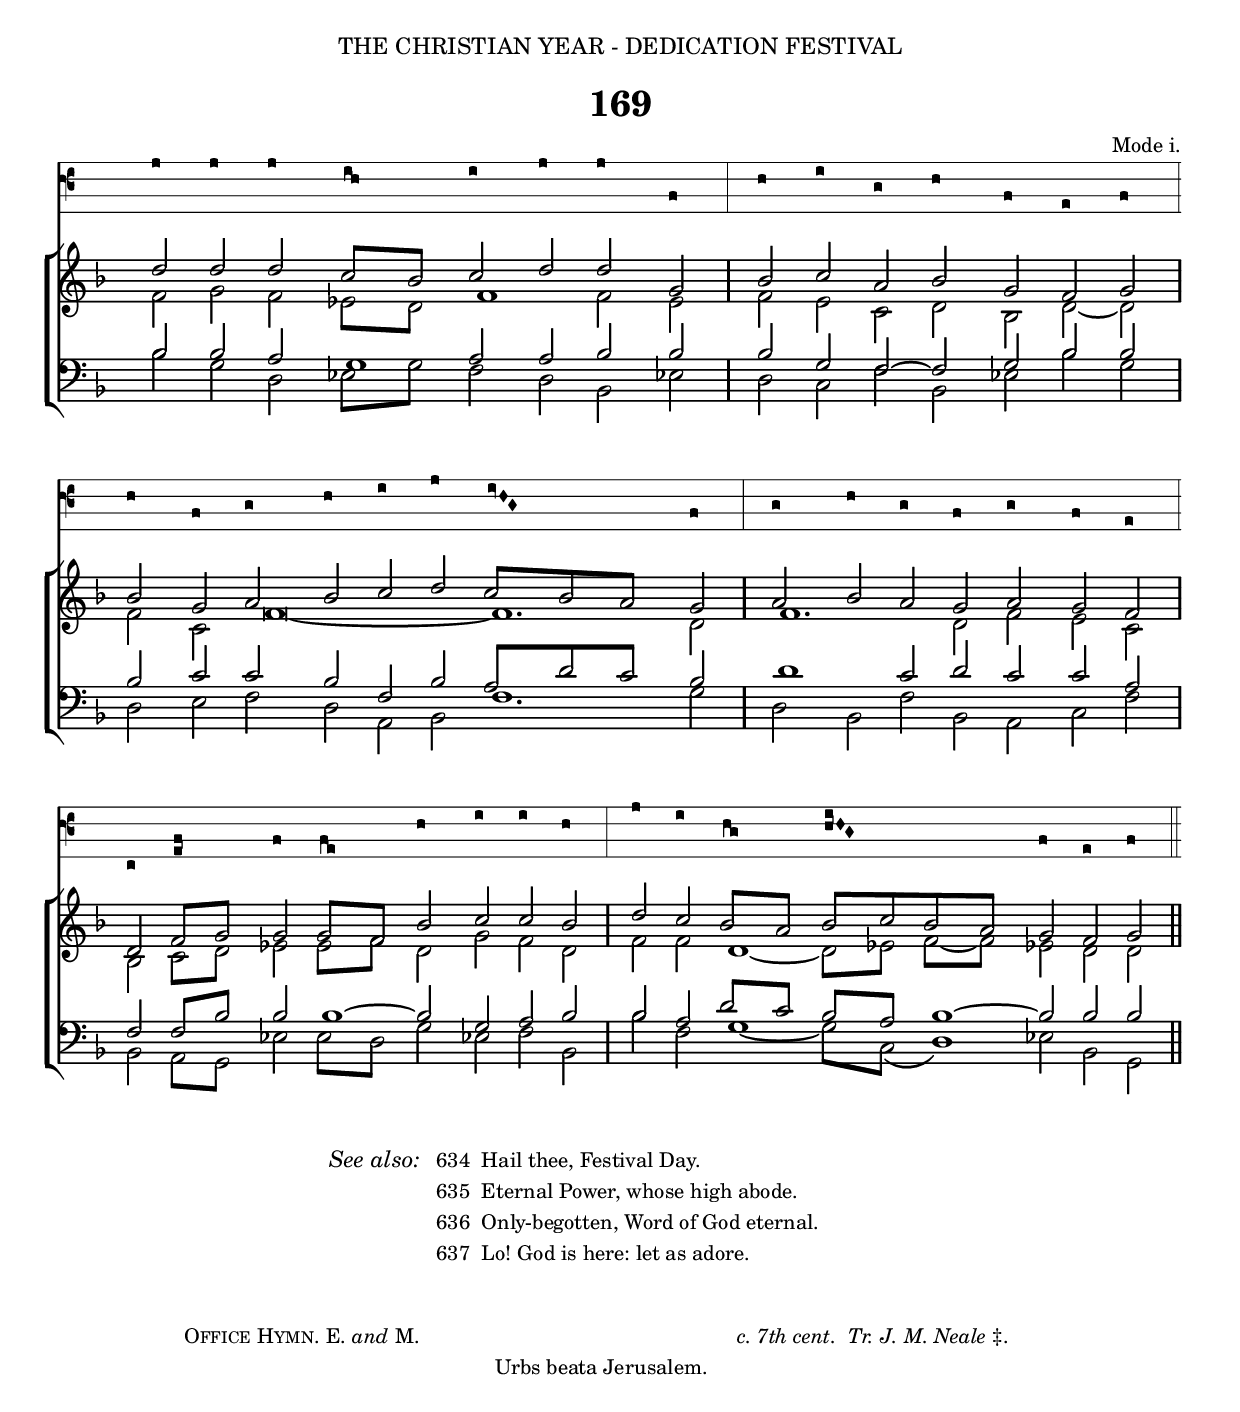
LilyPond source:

%%% 270.png
%%% Hymn 169  Blessèd City, heavenly Salem
%%% Version 1


\version "2.10"

\include "gregorian-init.ly"

\header {
  dedication = \markup { \center-align {  "THE CHRISTIAN YEAR - DEDICATION FESTIVAL"
		\hspace #0.1 }}	

  title = "169"
  
  arranger = \markup { \small { "Mode i." }}
  
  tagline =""
}

%%%%%%%%%%%%%%%% Macros

%% macro settings for stemless long note which is 2x duration of regular white note    
ln = {\once \override NoteHead #'duration-log = #0 
           \once \override Stem #'stencil = ##f
           \once \override NoteColumn #'force-hshift = #0.4 }


%% settings to generate the double longnotes (breves)

brevenote = { \once \override NoteHead #'duration-log = #-1  
                \once \override NoteColumn #'force-hshift = #0.8 }
	   		
%%% suprresses printing of accidental
noacci = \once \override Accidental #'transparent = ##t


%%%%%%%%%%%%% End of Macro Definitions		
		
%%% plainsong voice

plainsong = \context VaticanaVoice  {  \relative c { 
	\clef "vaticana-fa2"
	\set fontSize = #3
        \key c \major 
  a'8 a a \[ g \flexa f \] g a a d, \bar "|" f g e f d c d \bar "|" \break
  f d e f g a \[ \virga g \inclinatum f \inclinatum e \] d \bar "|" e f e d e d c \bar "|" \break
  a \[ c \pes d \] d \[ d \flexa c \] f g g f \bar "|" a g \[ f \flexa e \] \[ f \pes g \inclinatum f \inclinatum e \] d c d \bar "||"
}} 
  
%%% SATB voices

global = {
  \key f \major 
  \set Staff.midiInstrument = "church organ"
}

amenglobal = {
  \key bes \major 
  \set Staff.midiInstrument = "church organ"
}

soprano = \relative c' {
	\autoBeamOff
  d'8 d d c[ bes] c d d g, \bar "|" bes c a bes g f g \bar "|" \break
  bes g a bes c d c[ bes a] g \bar "|" a bes a g a g f \bar "|" \break
  d f[ g] g g[ f] bes c c bes \bar "|" d c bes[ a] bes[ c bes a] g f g \bar "||" 
}


alto = \relative c' {
	\autoBeamOff
  f8 g f ees[ d] \ln f4 f8 ees \bar "|" f ees c d bes d ~ d \bar "|"
  f c \brevenote f\breve *1/4 ~ \ln f4. d8 \bar "|" \ln f4. d8 f \noacci e c \bar "|"
  bes c[ d] ees! ees[ f] d g f d \bar "|" f f \ln d4 ~ d8[ ees!] f~[ f] ees! d d \bar "||"
}


tenor = \relative c { \clef bass
	\autoBeamOff
  bes'8 bes a \ln g4 a8 a bes bes \bar "|" bes g f ~ f g bes bes \bar "|"
  bes c c bes f bes a[ d c] bes \bar "|" \ln d4 c8 d c c a \bar "|"
  f f[ bes] bes \ln bes4 ~ bes8 g a bes \bar "|" bes a d[ c] bes[ a] \ln bes4 ~ bes8 bes bes \bar "||"
}

bass = \relative c { \clef bass
	\autoBeamOff
  bes'8 g d ees[ g] f d bes ees! \bar "|" d c f bes, ees! bes' g \bar "|"
  d \noacci e f d a bes \ln f'4. g8 \bar "|" d bes f' bes, a c f \bar "|"
  bes, a[ g] ees' ees[ d] g ees! f bes, \bar "|" bes' f \ln g4 ~ g8[ c,]( \ln d4) ees!8 bes g \bar "||"
}


#(ly:set-option 'point-and-click #f)

\book {

\paper {
 #(set-paper-size "a4")
%% annotate-spacing = ##t
 print-page-number = ##f
 ragged-last-bottom = ##t
 ragged-bottom = ##t
}

\score {	
  <<
  \new VaticanaStaff {\plainsong }
  \new ChoirStaff <<
   \new Staff = "upper" <<
      \context Voice = sopranos {\voiceOne \global \soprano }
      \context Voice = altos {\voiceTwo \global \alto }
                      >> 
   \new Staff = "lower" <<
      \context Voice = tenors {\voiceOne \global \tenor }
      \context Voice = bass {\voiceTwo \global \bass }
	             >> 
		 >>  
  >>

\layout {
	
  ragged-right = ##f
  ragged-last = ##f
  \context { \Score timing = ##f }
  \context { \Score \override TimeSignature #'transparent = ##t }
  \context { \Score \remove "Mark_engraver" }
  \context { \Staff \consists "Mark_engraver" }
  
  % *** Needed to produce beamed minims - which are quavers in disguise
  \context { \Staff \override NoteHead #'duration-log = #1 }
  \context { \Staff \override Stem #'flag-style = #'no-flag }
  
  \context { \VaticanaStaff
           % *** Increases distance between lines of staff  
           \override StaffSymbol #'staff-space = #1.6            
           % *** Changes staff to black instead of default red
           \revert StaffSymbol #'color
           % *** Makes clef bigger       
           \override Clef #'font-size = #3
           % *** Would make ledger lines black, if there were any
           \revert LedgerLineSpanner #'color
           % *** Makes terminal barline visible 
           \override BarLine #'transparent = ##f 
  	   % *** Remove custos
	   \remove Custos_engraver
	   % needed for certain tweaks
	   \consists "Mark_engraver"
           }
     }
} %%% score bracket 

%%% A separate score block to generate the midi minus the plainsong voice
%%% Since minims are quavers in disguise, tempo has to be set accordingly, tempo set to 2=80

\score {	
  \new ChoirStaff <<
   \new Staff = "upper" <<
      \context Voice = sopranos {\voiceOne \global \soprano }
      \context Voice = altos {\voiceTwo \global \alto }
                      >> 
   \new Staff = "lower" <<
      \context Voice = tenors {\voiceOne \global \tenor }
      \context Voice = bass {\voiceTwo \global \bass }
	             >> 
		 >>  

\midi { 
  \context { \Score tempoWholesPerMinute = #(ly:make-moment 80 8) }
       } 
}


\markup {  \line { \hspace #26 \italic "See also:" \hspace #1 \small {\column { "634  Hail thee, Festival Day."
	            					        "635  Eternal Power, whose high abode."
		     						"636  Only-begotten, Word of God eternal."
								"637  Lo! God is here: let as adore." }}}}


%%fake score block to occupy space and force a pagebreak.  Can't think of a better way of doing this.
\score{
	{s4 }
\header { breakbefore = ##f piece = ##f opus = ##f tagline = ##f }
\layout{	
	\context { \Staff
		\remove Time_signature_engraver
		\remove Key_engraver
		\remove Clef_engraver
		\remove Staff_symbol_engraver
}}}


%%% Lyric Titles


%%% Lyric titles and attributions

\markup { \hspace #12 \small {  \column { \line {\smallCaps  "Office Hymn."  "E." \italic "and" "M."  \hspace #30 \italic "c. 7th cent.  Tr. J. M. Neale" "‡." }    
					 \line { \hspace #30 "Urbs beata Jerusalem." }
}}}


%%% Lyrics

\markup { \hspace #32 %%add space as necc. to center the column
          \column { %% super column of everything
	              \column { %%verse 1 is a column of 2 lines  
	                  \line { \hspace #2.2 \column { \lower #2.4 \fontsize #8 "B" }   %%Drop Cap goes here
				  \hspace #-1.0    %% adjust this if other letters are too far from Drop Cap
				  \column  { \raise #0.0 "LESSÈD City, heavenly Salem,"
			                                 "  Active and watchful, stand we all before thee;" } }     
	                  \line {  \hspace #2.5  %%adjust hspace until this line left edge is flush with Drop Cap
				   \lower  #1.56  %%adjust this until the line spacing looks right
				   \column {   
					   "Who, of living stones upbuilded,"
					   "    Art the joy of heaven above,"
					   "And, with Angel cohorts circled,"
					   "    As a bride to earth dost move!"
					   "          " %%% adds space between verses
			  		}} 
			         } %%% finish verse 1 
           		\line { "2  "
			   \column {	     
				   "From celestial realms descending,"
				   "    Bridal glory round her shed,"
				   "To his presence, decked with jewels,"
				   "    By her Lord shall she be led:"
				   "All her streets, and all her bulwarks,"
				   "    Of pure gold are fashionèd."
				   "                " %%% adds vertical spacing between verses
			}}
			   \line { "3  "
			   \column {	     
				   "Bright with pearls her portals glitter,"
				   "    They are open evermore;"
				   "And, by virtue of his merits,"
				   "    Thither faithful souls may soar,"
				   "Who for Christ's dear name in this world"
				   "    Pain and tribulation bore."
				   "                " %%% adds vertical spacing between verses
			}}
			   \line { "4  "
			   \column {	     
				   "Many a blow and biting sculpture"
				   "    Fashioned well those stones elect."
				   "In their places now compacted"
				   "    By the heavenly Architect,"
				   "Who therewith hath willed for ever"
				   "    That his palace should be decked."
				   "                " %%% adds vertical spacing between verses
			}}
			   \line { "5. "
			   \column {	     
				   "Laud and honour to the Father;"
				   "    Laud and honour to the Son;"
				   "Laud and honour to the Spirit;"
				   "    Ever Three, and ever One:"
				   "Consubstantial, co-eternal,"
				   "    While unending ages run.     Amen."
				   "                " %%% adds vertical spacing between verses
			}}
	  } %%% end supercolumn
} %%% end markup	  


%%% Amen score block

\score {  	
  <<
    <<
  \new VaticanaStaff <<
  \context VaticanaVoice = "plainsongamen"  {  \relative c { 	  
	\set Score.timing = ##f
	\override Staff.Clef #'#'font-size = #3
	\clef "vaticana-fa2"
	\set fontSize = #3
	\override Staff.StaffSymbol #'staff-space = #1.6
	 
        \[ d8 e8 d8 \] d4
  }} 
                    >> 
 \new Lyrics = "lyrics" { s1 }
 \new ChoirStaff
   <<
   \context Staff = upper \with {  fontSize = #-3  \override StaffSymbol #'staff-space = #(magstep -2) } 
                              << 
	\context Voice = "sopranos" { \relative c' { 
	                                              \clef treble \amenglobal
	                                              \voiceOne g'8[ a g] \ln g4 \bar "||" }}
	\context Voice = "altos"    { \relative c' { 
	                                              \amenglobal
	                                              \voiceTwo  d8[ f ees] \ln d4 \bar "||" }}
	                      >>
	\context Staff = lower \with { fontSize = #-3  \override StaffSymbol #'staff-space = #(magstep -2) } 
	                      <<
	\context Voice = "tenors" { \relative c { 
		                                  \clef bass  \amenglobal
	                                          \voiceThree  bes'8[ d bes] \ln bes4 \bar "||" }}
	\context Voice = "basses" { \relative c { 
	                                          \clef bass  \amenglobal
						  \voiceFour g'8[ d8 ees] \ln g4 \bar "||" }}
			        >> 
   >>
  \context Lyrics = "lyrics" \lyricsto "sopranos" { \override LyricText #'font-size = #-1  A  -- _ _ men. }
  >>
>>

\header { breakbefore = ##f piece = " " opus = " " }

\layout {
     indent = 13\cm
     raggedright = ##t
     packed = ##f
     \context { \Score \override TimeSignature #'transparent = ##t }
     \context { \Score \override SeparationItem #'padding = #2 }
     \context { \Staff \override VerticalAxisGroup #'minimum-Y-extent = #'( -5 . 4) }
     \context { \Score \remove "Bar_number_engraver"
		timing = ##f 
              }
     \context { \Staff \override NoteHead #'duration-log = #1 }
     \context { \Staff \override Stem #'flag-style = #'no-flag }
     \context { \VaticanaStaff %%customize vaticana staff context 
	          \revert StaffSymbol #'color
		  \revert LedgerLineSpanner #'color
		  \override BarLine #'transparent = ##f 
		  \remove Custos_engraver
 	} 
} 

}

%%% Separate score block for Amen midi minus plainsong voice
%%% Since the minims are quavers in disguise, the tempo has to be adjusted accordingly. A tempo of 2=80 is set.

\score {  	
 \new ChoirStaff
   <<
   \context Staff = upper \with {  fontSize = #-3  \override StaffSymbol #'staff-space = #(magstep -2) } 
                              << 
	\context Voice = "sopranos" { \relative c' { 
	                                              \clef treble \amenglobal
	                                              \voiceOne g'8[ a g] \ln g4 \bar "||" }}
	\context Voice = "altos"    { \relative c' { 
	                                              \amenglobal
	                                              \voiceTwo  d8[ f ees] \ln d4 \bar "||" }}
	                      >>
	\context Staff = lower \with { fontSize = #-3  \override StaffSymbol #'staff-space = #(magstep -2) } 
	                      <<
	\context Voice = "tenors" { \relative c { 
		                                  \clef bass  \amenglobal
	                                          \voiceThree  bes'8[ d bes] \ln bes4 \bar "||" }}
	\context Voice = "basses" { \relative c { 
	                                          \clef bass  \amenglobal
						  \voiceFour g'8[ d8 ees] \ln g4 \bar "||" }}
			        >> 
   >>
   
\midi {  
   \context {
       \Score 
       tempoWholesPerMinute = #(ly:make-moment 80 8) }
      }

}
	

} %% book bracket
